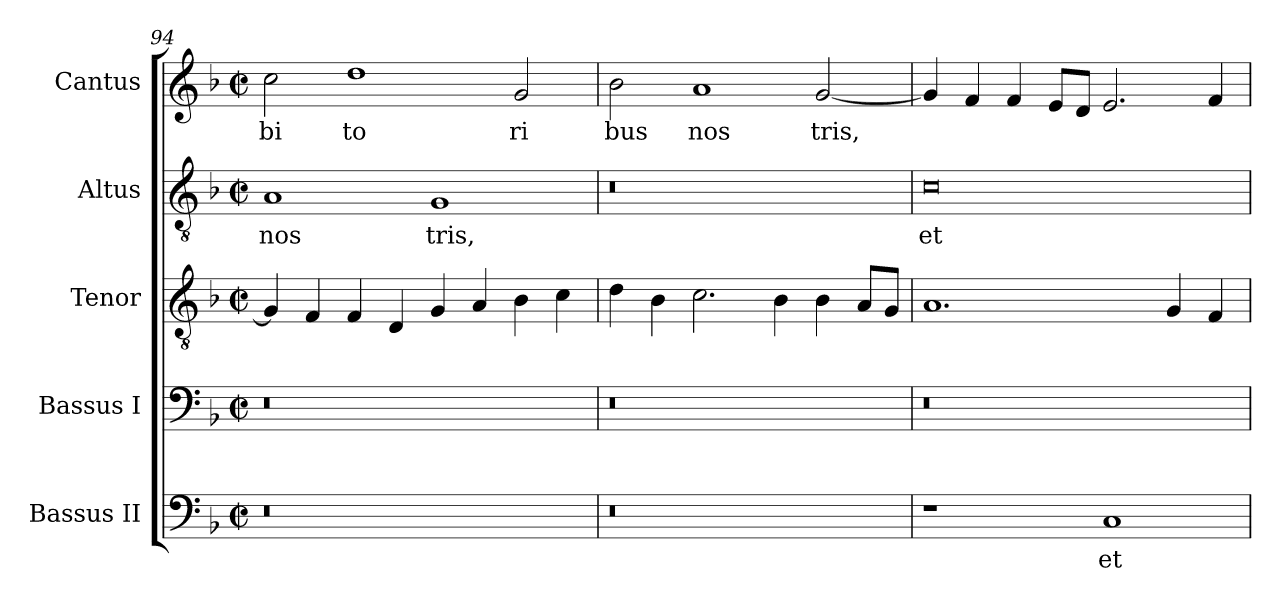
**kern	**text	**kern	**kern	**kern	**text	**kern	**text
*part5	*part5	*part4	*part3	*part2	*part2	*part1	*part1
*staff5	*staff5	*staff4	*staff3	*staff2	*staff2	*staff1	*staff1
*I"Bassus II	*	*I"Bassus I	*I"Tenor	*I"Altus	*	*I"Cantus	*
*clefF4	*	*clefF4	*clefGv2	*clefGv2	*	*clefG2	*
*k[b-]	*	*k[b-]	*k[b-]	*k[b-]	*	*k[b-]	*
*F:	*	*F:	*F:	*F:	*	*F:	*
*M2/2	*	*M2/2	*M2/2	*M2/2	*	*M2/2	*
*met(c|)	*	*met(c|)	*met(c|)	*met(c|)	*	*met(c|)	*
=94	=94	=94	=94	=94	=94	=94	=94
!	!	!	!	!	!LO:LY:b:cj	!	!LO:LY:b:cj
0r	.	0r	4G/]	1A	nos	2cc\	bi
.	.	.	4F/	.	.	.	.
!	!	!	!	!	!	!	!LO:LY:b:cj
.	.	.	4F/	.	.	1dd	to
.	.	.	4D/	.	.	.	.
!	!	!	!	!	!LO:LY:b:cj	!	!
.	.	.	4G/	1G	tris,	.	.
.	.	.	4A/	.	.	.	.
!	!	!	!	!	!	!	!LO:LY:b:cj
.	.	.	4B-\	.	.	2g/	ri
.	.	.	4c\	.	.	.	.
=95	=95	=95	=95	=95	=95	=95	=95
!	!	!	!	!	!	!	!LO:LY:b:cj
0r	.	0r	4d\	0r	.	2b-\	bus
.	.	.	4B-\	.	.	.	.
!	!	!	!	!	!	!	!LO:LY:b:cj
.	.	.	2.c\	.	.	1a	nos
.	.	.	4B-\	.	.	.	.
!	!	!	!	!	!	!	!LO:LY:b
.	.	.	4B-\	.	.	[<2g/	tris,
.	.	.	8A/L	.	.	.	.
.	.	.	8G/J	.	.	.	.
=96	=96	=96	=96	=96	=96	=96	=96
!	!	!	!	!	!LO:LY:b:cj	!	!
1r	.	0r	1.A	0c	et	4g/]	.
.	.	.	.	.	.	4f/	.
.	.	.	.	.	.	4f/	.
.	.	.	.	.	.	8e/L	.
.	.	.	.	.	.	8d/J	.
!	!LO:LY:b:cj	!	!	!	!	!	!
1C	et	.	.	.	.	2.e/	.
.	.	.	4G/	.	.	.	.
.	.	.	4F/	.	.	4f/	.
=	=	=	=	=	=	=	=
*-	*-	*-	*-	*-	*-	*-	*-
